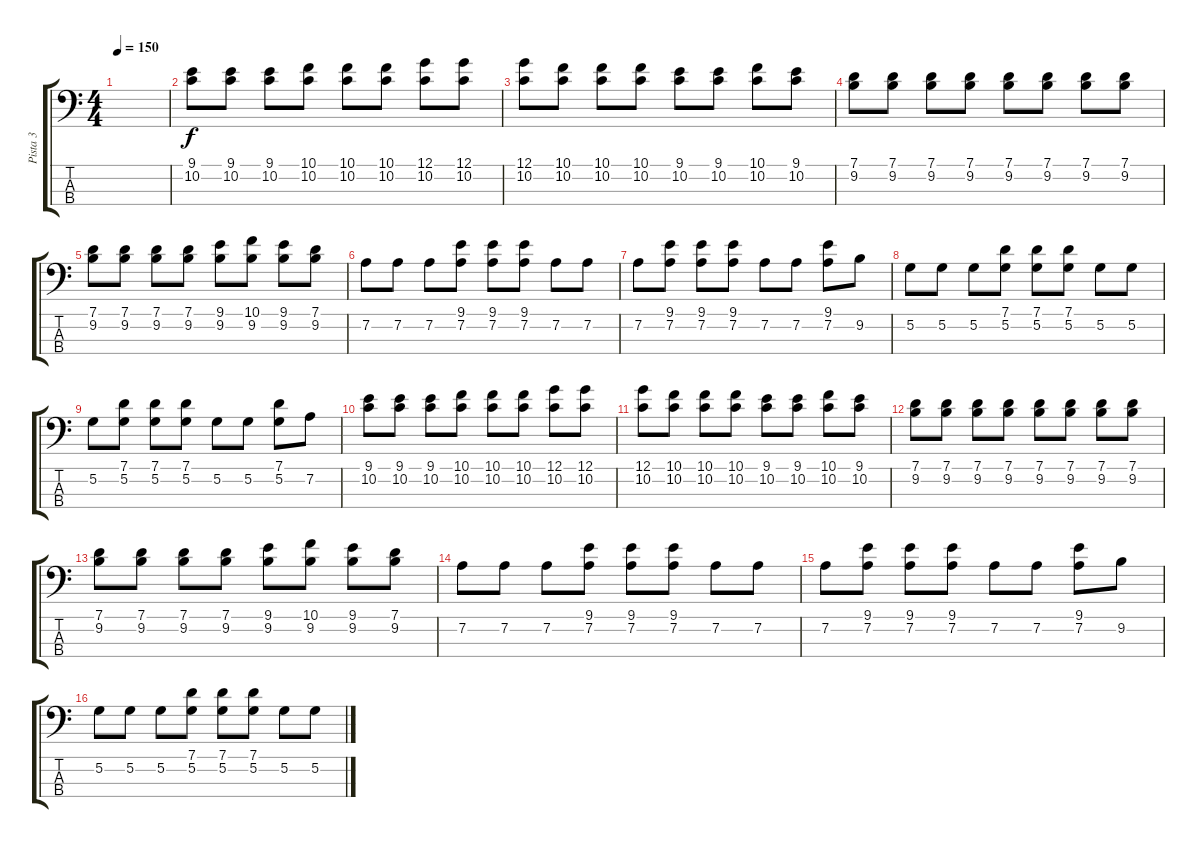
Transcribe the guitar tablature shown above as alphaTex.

\track ("Pista 3" "Pista 3") {instrument electricbasspick}
\staff {score tabs}
\tuning (G2 D2 A1 E1) {hide}
\ts (4 4)
\tempo 150
\clef f4
\ks c
|
(9.1 10.2).8 (9.1 10.2).8 (9.1 10.2).8 (10.1 10.2).8 (10.1 10.2).8 (10.1 10.2).8 (12.1 10.2).8 (12.1 10.2).8 |
(12.1 10.2).8 (10.1 10.2).8 (10.1 10.2).8 (10.1 10.2).8 (9.1 10.2).8 (9.1 10.2).8 (10.1 10.2).8 (9.1 10.2).8 |
(7.1 9.2).8 (7.1 9.2).8 (7.1 9.2).8 (7.1 9.2).8 (7.1 9.2).8 (7.1 9.2).8 (7.1 9.2).8 (7.1 9.2).8 |
(7.1 9.2).8 (7.1 9.2).8 (7.1 9.2).8 (7.1 9.2).8 (9.1 9.2).8 (10.1 9.2).8 (9.1 9.2).8 (7.1 9.2).8 |
7.2.8 7.2.8 7.2.8 (9.1 7.2).8 (9.1 7.2).8 (9.1 7.2).8 7.2.8 7.2.8 |
7.2.8 (9.1 7.2).8 (9.1 7.2).8 (9.1 7.2).8 7.2.8 7.2.8 (9.1 7.2).8 9.2.8 |
5.2.8 5.2.8 5.2.8 (7.1 5.2).8 (7.1 5.2).8 (7.1 5.2).8 5.2.8 5.2.8 |
5.2.8 (7.1 5.2).8 (7.1 5.2).8 (7.1 5.2).8 5.2.8 5.2.8 (7.1 5.2).8 7.2.8 |
(9.1 10.2).8 (9.1 10.2).8 (9.1 10.2).8 (10.1 10.2).8 (10.1 10.2).8 (10.1 10.2).8 (12.1 10.2).8 (12.1 10.2).8 |
(12.1 10.2).8 (10.1 10.2).8 (10.1 10.2).8 (10.1 10.2).8 (9.1 10.2).8 (9.1 10.2).8 (10.1 10.2).8 (9.1 10.2).8 |
(7.1 9.2).8 (7.1 9.2).8 (7.1 9.2).8 (7.1 9.2).8 (7.1 9.2).8 (7.1 9.2).8 (7.1 9.2).8 (7.1 9.2).8 |
(7.1 9.2).8 (7.1 9.2).8 (7.1 9.2).8 (7.1 9.2).8 (9.1 9.2).8 (10.1 9.2).8 (9.1 9.2).8 (7.1 9.2).8 |
7.2.8 7.2.8 7.2.8 (9.1 7.2).8 (9.1 7.2).8 (9.1 7.2).8 7.2.8 7.2.8 |
7.2.8 (9.1 7.2).8 (9.1 7.2).8 (9.1 7.2).8 7.2.8 7.2.8 (9.1 7.2).8 9.2.8 |
5.2.8 5.2.8 5.2.8 (7.1 5.2).8 (7.1 5.2).8 (7.1 5.2).8 5.2.8 5.2.8
